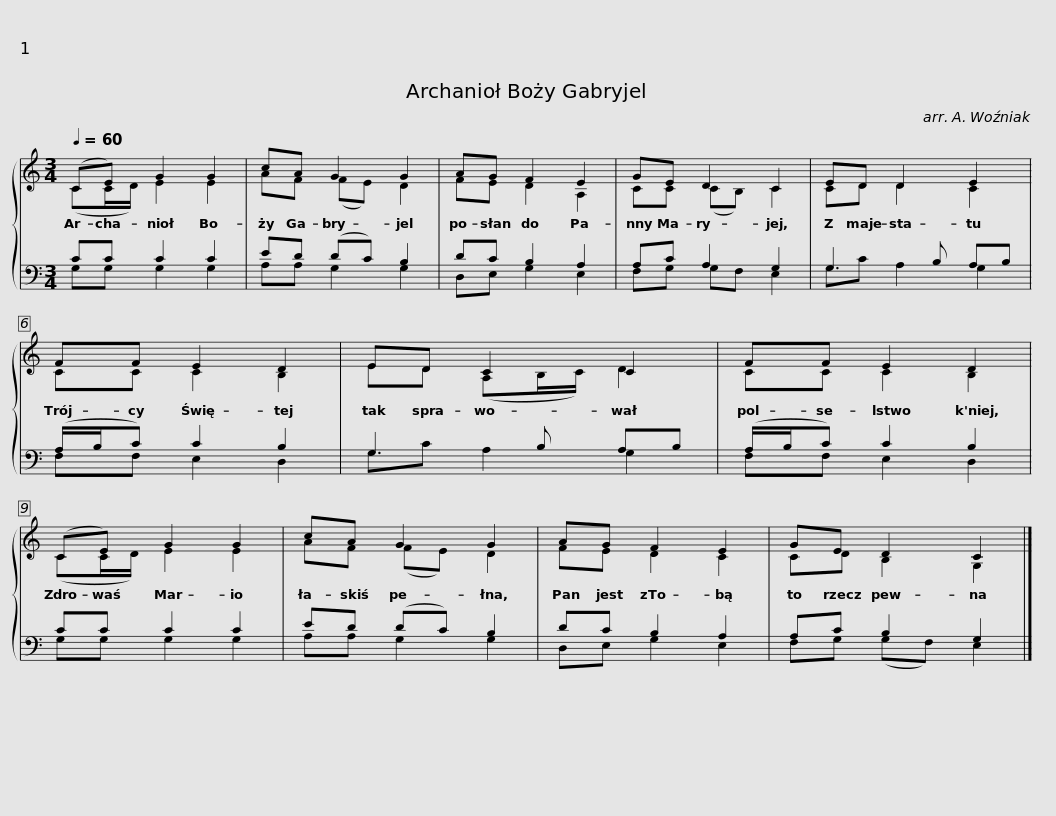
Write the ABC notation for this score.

X:1
%%score { ( 1 2 ) | ( 3 4 ) }
L:1/8
Q:1/4=60
M:3/4
I:linebreak $
K:C
V:1 treble
V:2 treble
V:3 bass
V:4 bass
V:1
 (CE) G2 G2 | cA G2 G2 | AG F2 E2 | GE D2 C2 | ED D2 E2 |$ %5
 FF E2 D2 | ED C2 C2 | FF E2 D2 | (CE) G2 G2 |$ cA G2 G2 | %10
 AG F2 E2 | GE D2 C2 |] %12
V:2
 (CC/D/) E2 E2 | AF (FE) D2 | FE D2 A,2 | CC (CB,) C2 | CD D2 C2 |$ %5
 CC C2 B,2 | ED (A,B,/C/) D2 | CC C2 B,2 | (CC/D/) E2 E2 |$ AF (FE) D2 | %10
 FE D2 C2 | CD B,2 G,2 |] %12
V:3
 CC C2 C2 | ED (DC) B,2 | DC B,2 A,2 | A,C A,2 G,2 | G,3 B, A,B, |$ %5
 (A,/B,/C) C2 B,2 | G,3 B, A,B, | (A,/B,/C) C2 B,2 | CC C2 C2 |$ ED (DC) B,2 | %10
 DC B,2 A,2 | A,C B,2 G,2 |] %12
V:4
 G,G, G,2 G,2 | A,A, G,2 G,2 | D,E, G,2 E,2 | F,G, G,F, E,2 | G,C A,2 G,2 |$ %5
 F,F, E,2 D,2 | G,C A,2 G,2 | F,F, E,2 D,2 | G,G, G,2 G,2 |$ A,A, G,2 G,2 | %10
 D,E, G,2 E,2 | F,G, (G,F,) E,2 |] %12
